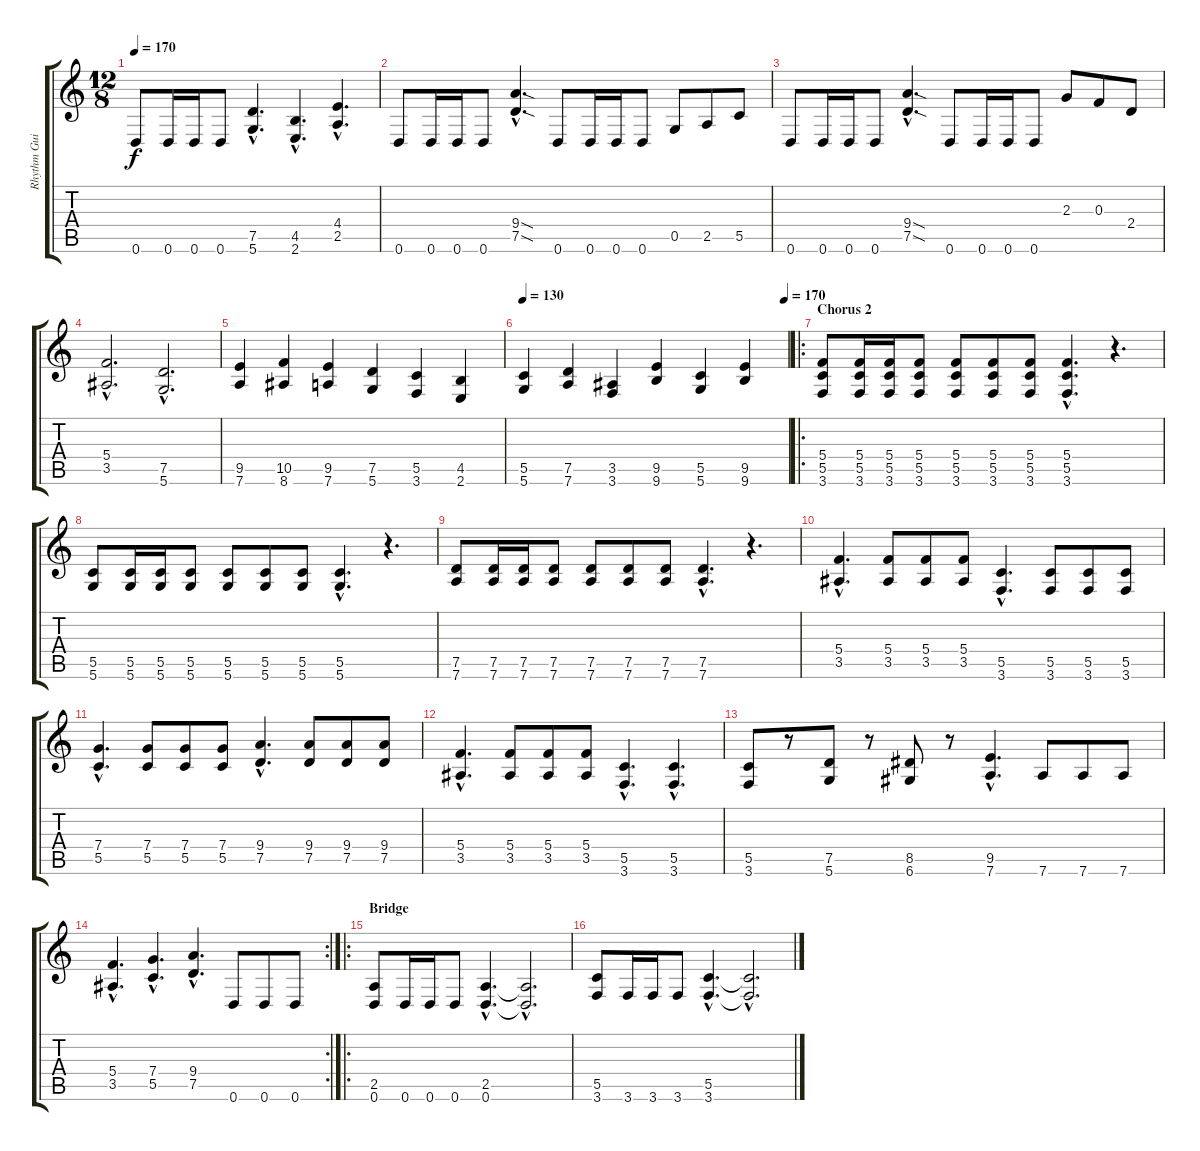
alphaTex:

\track ("Rhythm Guitar" "Rhythm Gui") {instrument distortionguitar}
\staff {score tabs}
\tuning (D4 A3 F3 C3 G2 D2) {hide}
\ts (12 8)
\tempo 170
\clef g2
\ks c
0.6.8{dy f} 0.6.16 0.6.16 0.6.8 (7.5{hac} 5.6{hac}).4{d} (4.5{hac} 2.6{hac}).4{d} (4.4{hac} 2.5{hac}).4{d} |
0.6.8 0.6.16 0.6.16 0.6.8 (9.4{sod hac} 7.5{sod hac}).4{d} 0.6.8 0.6.16 0.6.16 0.6.8 0.5.8 2.5.8 5.5.8 |
0.6.8 0.6.16 0.6.16 0.6.8 (9.4{sod hac} 7.5{sod hac}).4{d} 0.6.8 0.6.16 0.6.16 0.6.8 2.3.8 0.3.8 2.4.8 |
(5.4{hac} 3.5{hac}).2{d} (7.5{hac} 5.6{hac}).2{d} |
(9.5 7.6).4 (10.5 8.6).4 (9.5 7.6).4 (7.5 5.6).4 (5.5 3.6).4 (4.5 2.6).4 |
\tempo 130
\tempo (170 0.9895833333333334)
(5.5 5.6).4 (7.5 7.6).4 (3.5 3.6).4 (9.5 9.6).4 (5.5 5.6).4 (9.5 9.6).4 |
\ro
\section ("" "Chorus 2")
(5.4 5.5 3.6).8 (5.4 5.5 3.6).16 (5.4 5.5 3.6).16 (5.4 5.5 3.6).8 (5.4 5.5 3.6).8 (5.4 5.5 3.6).8 (5.4 5.5 3.6).8 (5.4{hac} 5.5{hac} 3.6{hac}).4{d} r.4{d} |
(5.5 5.6).8 (5.5 5.6).16 (5.5 5.6).16 (5.5 5.6).8 (5.5 5.6).8 (5.5 5.6).8 (5.5 5.6).8 (5.5{hac} 5.6{hac}).4{d} r.4{d} |
(7.5 7.6).8 (7.5 7.6).16 (7.5 7.6).16 (7.5 7.6).8 (7.5 7.6).8 (7.5 7.6).8 (7.5 7.6).8 (7.5{hac} 7.6{hac}).4{d} r.4{d} |
(5.4{hac} 3.5{hac}).4{d} (5.4 3.5).8 (5.4 3.5).8 (5.4 3.5).8 (5.5{hac} 3.6{hac}).4{d} (5.5 3.6).8 (5.5 3.6).8 (5.5 3.6).8 |
(7.4{hac} 5.5{hac}).4{d} (7.4 5.5).8 (7.4 5.5).8 (7.4 5.5).8 (9.4{hac} 7.5{hac}).4{d} (9.4 7.5).8 (9.4 7.5).8 (9.4 7.5).8 |
(5.4{hac} 3.5{hac}).4{d} (5.4 3.5).8 (5.4 3.5).8 (5.4 3.5).8 (5.5{hac} 3.6{hac}).4{d} (5.5{hac} 3.6{hac}).4{d} |
(5.5 3.6).8 r.8 (7.5 5.6).8 r.8 (8.5 6.6).8 r.8 (9.5{hac} 7.6{hac}).4{d} 7.6.8 7.6.8 7.6.8 |
\rc 2
(5.4{hac} 3.5{hac}).4{d} (7.4{hac} 5.5{hac}).4{d} (9.4{hac} 7.5{hac}).4{d} 0.6.8 0.6.8 0.6.8 |
\ro
\section ("" "Bridge")
(2.5 0.6).8 0.6.16 0.6.16 0.6.8 (2.5{hac} 0.6{hac}).4{d} (2.5{hac t} 0.6{hac t}).2{d} |
(5.5 3.6).8 3.6.16 3.6.16 3.6.8 (5.5{hac} 3.6{hac}).4{d} (5.5{hac t} 3.6{hac t}).2{d}
